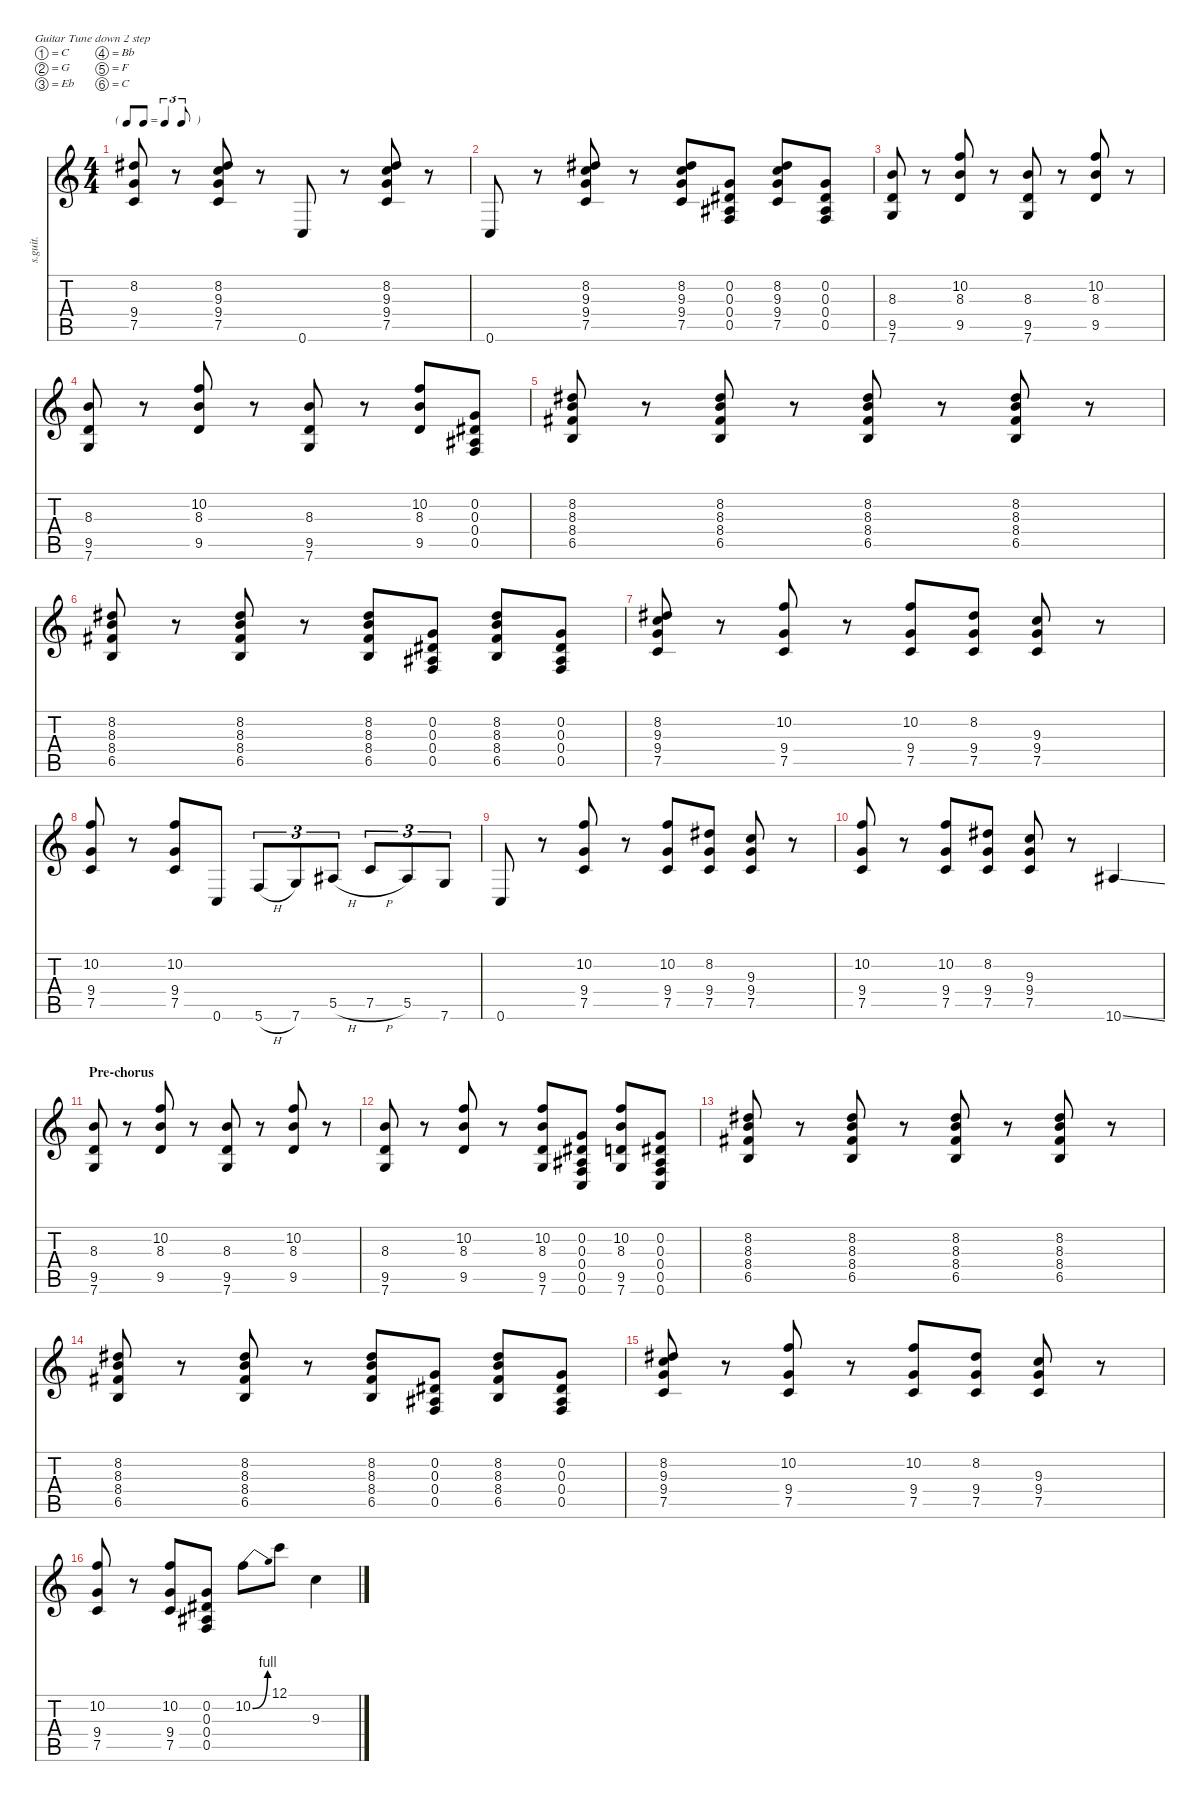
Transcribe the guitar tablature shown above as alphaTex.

\defaultSystemsLayout 4
\hideDynamics
\bracketExtendMode nobrackets
\track ("Josh Homme (Lead)" "s.guit.") {instrument overdrivenguitar}
\staff {score tabs}
\tuning (C4 G3 Eb3 Bb2 F2 C2)
\ts (4 4)
\tf triplet8th
\tempo (171 hide)
\clef g2
\ks c
(8.2{acc #} 9.4 7.5).8{lyrics (0 "") lyrics (1 "") lyrics (2 "") lyrics (3 "") lyrics (4 "") dy mp} r.8 (8.2{acc #} 9.3 9.4 7.5).8{lyrics (0 "") lyrics (1 "") lyrics (2 "") lyrics (3 "") lyrics (4 "")} r.8 0.6.8{lyrics (0 "") lyrics (1 "") lyrics (2 "") lyrics (3 "") lyrics (4 "")} r.8 (8.2{acc #} 9.3 9.4 7.5).8{lyrics (0 "") lyrics (1 "") lyrics (2 "") lyrics (3 "") lyrics (4 "")} r.8 |
0.6.8{lyrics (0 "") lyrics (1 "") lyrics (2 "") lyrics (3 "") lyrics (4 "")} r.8 (8.2{acc #} 9.3 9.4 7.5).8{lyrics (0 "") lyrics (1 "") lyrics (2 "") lyrics (3 "") lyrics (4 "")} r.8 (8.2{acc #} 9.3 9.4 7.5).8{lyrics (0 "") lyrics (1 "") lyrics (2 "") lyrics (3 "") lyrics (4 "")} (0.2 0.3{acc #} 0.4{acc #} 0.5).8{lyrics (0 "") lyrics (1 "") lyrics (2 "") lyrics (3 "") lyrics (4 "")} (8.2{acc #} 9.3 9.4 7.5).8{lyrics (0 "") lyrics (1 "") lyrics (2 "") lyrics (3 "") lyrics (4 "")} (0.2 0.3{acc #} 0.4{acc #} 0.5).8{lyrics (0 "") lyrics (1 "") lyrics (2 "") lyrics (3 "") lyrics (4 "")} |
(8.3 9.5 7.6).8{lyrics (0 "") lyrics (1 "") lyrics (2 "") lyrics (3 "") lyrics (4 "")} r.8 (10.2 8.3 9.5).8{lyrics (0 "") lyrics (1 "") lyrics (2 "") lyrics (3 "") lyrics (4 "")} r.8 (8.3 9.5 7.6).8{lyrics (0 "") lyrics (1 "") lyrics (2 "") lyrics (3 "") lyrics (4 "")} r.8 (10.2 8.3 9.5).8{lyrics (0 "") lyrics (1 "") lyrics (2 "") lyrics (3 "") lyrics (4 "")} r.8 |
(8.3 9.5 7.6).8{lyrics (0 "") lyrics (1 "") lyrics (2 "") lyrics (3 "") lyrics (4 "")} r.8 (10.2 8.3 9.5).8{lyrics (0 "") lyrics (1 "") lyrics (2 "") lyrics (3 "") lyrics (4 "")} r.8 (8.3 9.5 7.6).8{lyrics (0 "") lyrics (1 "") lyrics (2 "") lyrics (3 "") lyrics (4 "")} r.8 (10.2 8.3 9.5).8{lyrics (0 "") lyrics (1 "") lyrics (2 "") lyrics (3 "") lyrics (4 "")} (0.2 0.3{acc #} 0.4{acc #} 0.5).8{lyrics (0 "") lyrics (1 "") lyrics (2 "") lyrics (3 "") lyrics (4 "")} |
(8.2{acc #} 8.3 8.4{acc #} 6.5).8{lyrics (0 "") lyrics (1 "") lyrics (2 "") lyrics (3 "") lyrics (4 "")} r.8 (8.2{acc #} 8.3 8.4{acc #} 6.5).8{lyrics (0 "") lyrics (1 "") lyrics (2 "") lyrics (3 "") lyrics (4 "")} r.8 (8.2{acc #} 8.3 8.4{acc #} 6.5).8{lyrics (0 "") lyrics (1 "") lyrics (2 "") lyrics (3 "") lyrics (4 "")} r.8 (8.2{acc #} 8.3 8.4{acc #} 6.5).8{lyrics (0 "") lyrics (1 "") lyrics (2 "") lyrics (3 "") lyrics (4 "")} r.8 |
(8.2{acc #} 8.3 8.4{acc #} 6.5).8{lyrics (0 "") lyrics (1 "") lyrics (2 "") lyrics (3 "") lyrics (4 "")} r.8 (8.2{acc #} 8.3 8.4{acc #} 6.5).8{lyrics (0 "") lyrics (1 "") lyrics (2 "") lyrics (3 "") lyrics (4 "")} r.8 (8.2{acc #} 8.3 8.4{acc #} 6.5).8{lyrics (0 "") lyrics (1 "") lyrics (2 "") lyrics (3 "") lyrics (4 "")} (0.2 0.3{acc #} 0.4{acc #} 0.5).8{lyrics (0 "") lyrics (1 "") lyrics (2 "") lyrics (3 "") lyrics (4 "")} (8.2{acc #} 8.3 8.4{acc #} 6.5).8{lyrics (0 "") lyrics (1 "") lyrics (2 "") lyrics (3 "") lyrics (4 "")} (0.2 0.3{acc #} 0.4{acc #} 0.5).8{lyrics (0 "") lyrics (1 "") lyrics (2 "") lyrics (3 "") lyrics (4 "")} |
(8.2{acc #} 9.3 9.4 7.5).8{lyrics (0 "") lyrics (1 "") lyrics (2 "") lyrics (3 "") lyrics (4 "")} r.8 (10.2 9.4 7.5).8{lyrics (0 "") lyrics (1 "") lyrics (2 "") lyrics (3 "") lyrics (4 "")} r.8 (10.2 9.4 7.5).8{lyrics (0 "") lyrics (1 "") lyrics (2 "") lyrics (3 "") lyrics (4 "")} (8.2{acc #} 9.4 7.5).8{lyrics (0 "") lyrics (1 "") lyrics (2 "") lyrics (3 "") lyrics (4 "")} (9.3 9.4 7.5).8{lyrics (0 "") lyrics (1 "") lyrics (2 "") lyrics (3 "") lyrics (4 "")} r.8 |
(10.2 9.4 7.5).8{lyrics (0 "") lyrics (1 "") lyrics (2 "") lyrics (3 "") lyrics (4 "")} r.8 (10.2 9.4 7.5).8{lyrics (0 "") lyrics (1 "") lyrics (2 "") lyrics (3 "") lyrics (4 "")} 0.6.8{lyrics (0 "") lyrics (1 "") lyrics (2 "") lyrics (3 "") lyrics (4 "")} 5.6{h}.8{tu (3 2) lyrics (0 "") lyrics (1 "") lyrics (2 "") lyrics (3 "") lyrics (4 "")} 7.6.8{tu (3 2) lyrics (0 "") lyrics (1 "") lyrics (2 "") lyrics (3 "") lyrics (4 "")} 5.5{h acc #}.8{tu (3 2) lyrics (0 "") lyrics (1 "") lyrics (2 "") lyrics (3 "") lyrics (4 "")} 7.5{h}.8{tu (3 2) lyrics (0 "") lyrics (1 "") lyrics (2 "") lyrics (3 "") lyrics (4 "")} 5.5{acc #}.8{tu (3 2) lyrics (0 "") lyrics (1 "") lyrics (2 "") lyrics (3 "") lyrics (4 "")} 7.6.8{tu (3 2) lyrics (0 "") lyrics (1 "") lyrics (2 "") lyrics (3 "") lyrics (4 "")} |
0.6.8{lyrics (0 "") lyrics (1 "") lyrics (2 "") lyrics (3 "") lyrics (4 "")} r.8 (10.2 9.4 7.5).8{lyrics (0 "") lyrics (1 "") lyrics (2 "") lyrics (3 "") lyrics (4 "")} r.8 (10.2 9.4 7.5).8{lyrics (0 "") lyrics (1 "") lyrics (2 "") lyrics (3 "") lyrics (4 "")} (8.2{acc #} 9.4 7.5).8{lyrics (0 "") lyrics (1 "") lyrics (2 "") lyrics (3 "") lyrics (4 "")} (9.3 9.4 7.5).8{lyrics (0 "") lyrics (1 "") lyrics (2 "") lyrics (3 "") lyrics (4 "")} r.8 |
(10.2 9.4 7.5).8{lyrics (0 "") lyrics (1 "") lyrics (2 "") lyrics (3 "") lyrics (4 "")} r.8 (10.2 9.4 7.5).8{lyrics (0 "") lyrics (1 "") lyrics (2 "") lyrics (3 "") lyrics (4 "")} (8.2{acc #} 9.4 7.5).8{lyrics (0 "") lyrics (1 "") lyrics (2 "") lyrics (3 "") lyrics (4 "")} (9.3 9.4 7.5).8{lyrics (0 "") lyrics (1 "") lyrics (2 "") lyrics (3 "") lyrics (4 "")} r.8 10.6{ss acc #}.4{lyrics (0 "") lyrics (1 "") lyrics (2 "") lyrics (3 "") lyrics (4 "")} |
\section ("" "Pre-chorus")
(8.3 9.5 7.6).8{lyrics (0 "") lyrics (1 "") lyrics (2 "") lyrics (3 "") lyrics (4 "")} r.8 (10.2 8.3 9.5).8{lyrics (0 "") lyrics (1 "") lyrics (2 "") lyrics (3 "") lyrics (4 "")} r.8 (8.3 9.5 7.6).8{lyrics (0 "") lyrics (1 "") lyrics (2 "") lyrics (3 "") lyrics (4 "")} r.8 (10.2 8.3 9.5).8{lyrics (0 "") lyrics (1 "") lyrics (2 "") lyrics (3 "") lyrics (4 "")} r.8 |
(8.3 9.5 7.6).8{lyrics (0 "") lyrics (1 "") lyrics (2 "") lyrics (3 "") lyrics (4 "")} r.8 (10.2 8.3 9.5).8{lyrics (0 "") lyrics (1 "") lyrics (2 "") lyrics (3 "") lyrics (4 "")} r.8 (10.2 8.3 9.5 7.6).8{lyrics (0 "") lyrics (1 "") lyrics (2 "") lyrics (3 "") lyrics (4 "")} (0.2 0.3{acc #} 0.4{acc #} 0.5 0.6).8{lyrics (0 "") lyrics (1 "") lyrics (2 "") lyrics (3 "") lyrics (4 "")} (10.2 8.3 9.5 7.6).8{lyrics (0 "") lyrics (1 "") lyrics (2 "") lyrics (3 "") lyrics (4 "")} (0.2 0.3{acc #} 0.4{acc #} 0.5 0.6).8{lyrics (0 "") lyrics (1 "") lyrics (2 "") lyrics (3 "") lyrics (4 "")} |
(8.2{acc #} 8.3 8.4{acc #} 6.5).8{lyrics (0 "") lyrics (1 "") lyrics (2 "") lyrics (3 "") lyrics (4 "")} r.8 (8.2{acc #} 8.3 8.4{acc #} 6.5).8{lyrics (0 "") lyrics (1 "") lyrics (2 "") lyrics (3 "") lyrics (4 "")} r.8 (8.2{acc #} 8.3 8.4{acc #} 6.5).8{lyrics (0 "") lyrics (1 "") lyrics (2 "") lyrics (3 "") lyrics (4 "")} r.8 (8.2{acc #} 8.3 8.4{acc #} 6.5).8{lyrics (0 "") lyrics (1 "") lyrics (2 "") lyrics (3 "") lyrics (4 "")} r.8 |
(8.2{acc #} 8.3 8.4{acc #} 6.5).8{lyrics (0 "") lyrics (1 "") lyrics (2 "") lyrics (3 "") lyrics (4 "")} r.8 (8.2{acc #} 8.3 8.4{acc #} 6.5).8{lyrics (0 "") lyrics (1 "") lyrics (2 "") lyrics (3 "") lyrics (4 "")} r.8 (8.2{acc #} 8.3 8.4{acc #} 6.5).8{lyrics (0 "") lyrics (1 "") lyrics (2 "") lyrics (3 "") lyrics (4 "")} (0.2 0.3{acc #} 0.4{acc #} 0.5).8{lyrics (0 "") lyrics (1 "") lyrics (2 "") lyrics (3 "") lyrics (4 "")} (8.2{acc #} 8.3 8.4{acc #} 6.5).8{lyrics (0 "") lyrics (1 "") lyrics (2 "") lyrics (3 "") lyrics (4 "")} (0.2 0.3{acc #} 0.4{acc #} 0.5).8{lyrics (0 "") lyrics (1 "") lyrics (2 "") lyrics (3 "") lyrics (4 "")} |
(8.2{acc #} 9.3 9.4 7.5).8{lyrics (0 "") lyrics (1 "") lyrics (2 "") lyrics (3 "") lyrics (4 "")} r.8 (10.2 9.4 7.5).8{lyrics (0 "") lyrics (1 "") lyrics (2 "") lyrics (3 "") lyrics (4 "")} r.8 (10.2 9.4 7.5).8{lyrics (0 "") lyrics (1 "") lyrics (2 "") lyrics (3 "") lyrics (4 "")} (8.2{acc #} 9.4 7.5).8{lyrics (0 "") lyrics (1 "") lyrics (2 "") lyrics (3 "") lyrics (4 "")} (9.3 9.4 7.5).8{lyrics (0 "") lyrics (1 "") lyrics (2 "") lyrics (3 "") lyrics (4 "")} r.8 |
(10.2 9.4 7.5).8{lyrics (0 "") lyrics (1 "") lyrics (2 "") lyrics (3 "") lyrics (4 "")} r.8 (10.2 9.4 7.5).8{lyrics (0 "") lyrics (1 "") lyrics (2 "") lyrics (3 "") lyrics (4 "")} (0.2 0.3{acc #} 0.4{acc #} 0.5).8{lyrics (0 "") lyrics (1 "") lyrics (2 "") lyrics (3 "") lyrics (4 "")} 10.2{be (bend 0 0 15 4)}.8{lyrics (0 "") lyrics (1 "") lyrics (2 "") lyrics (3 "") lyrics (4 "")} 12.1.8{lyrics (0 "") lyrics (1 "") lyrics (2 "") lyrics (3 "") lyrics (4 "")} 9.3.4{lyrics (0 "") lyrics (1 "") lyrics (2 "") lyrics (3 "") lyrics (4 "")}
